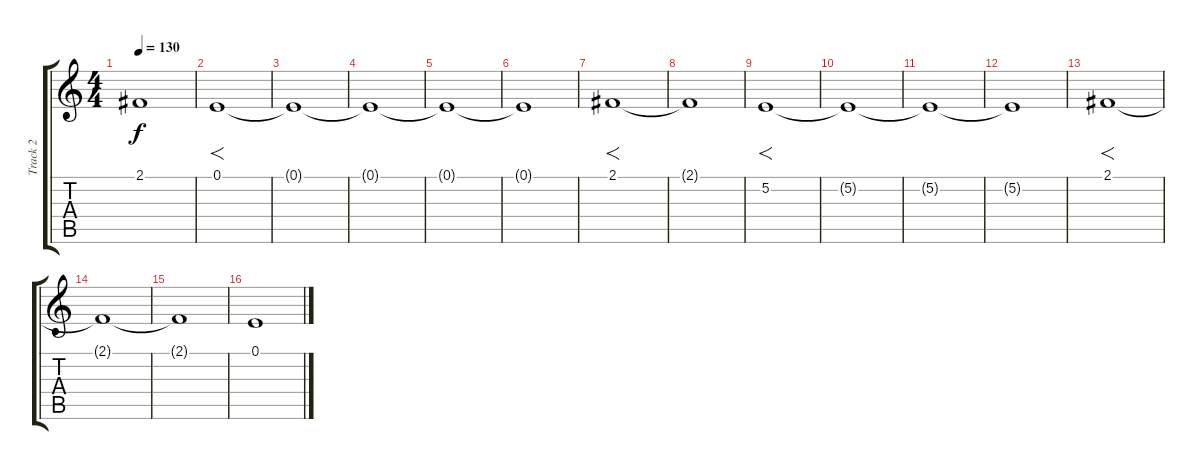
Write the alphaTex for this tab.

\track ("Track 2" "Track 2") {instrument fx7echoes}
\staff {score tabs}
\tuning (E4 B3 G3 D3 A2 E2) {hide}
\ts (4 4)
\tempo 130
\clef g2
\ks c
2.1{t}.1{dy f} |
0.1.1{f} |
0.1{t}.1 |
0.1{t}.1 |
0.1{t}.1 |
0.1{t}.1 |
2.1.1{f} |
2.1{t}.1 |
5.2.1{f} |
5.2{t}.1 |
5.2{t}.1 |
5.2{t}.1 |
2.1.1{f} |
2.1{t}.1 |
2.1{t}.1 |
0.1.1
